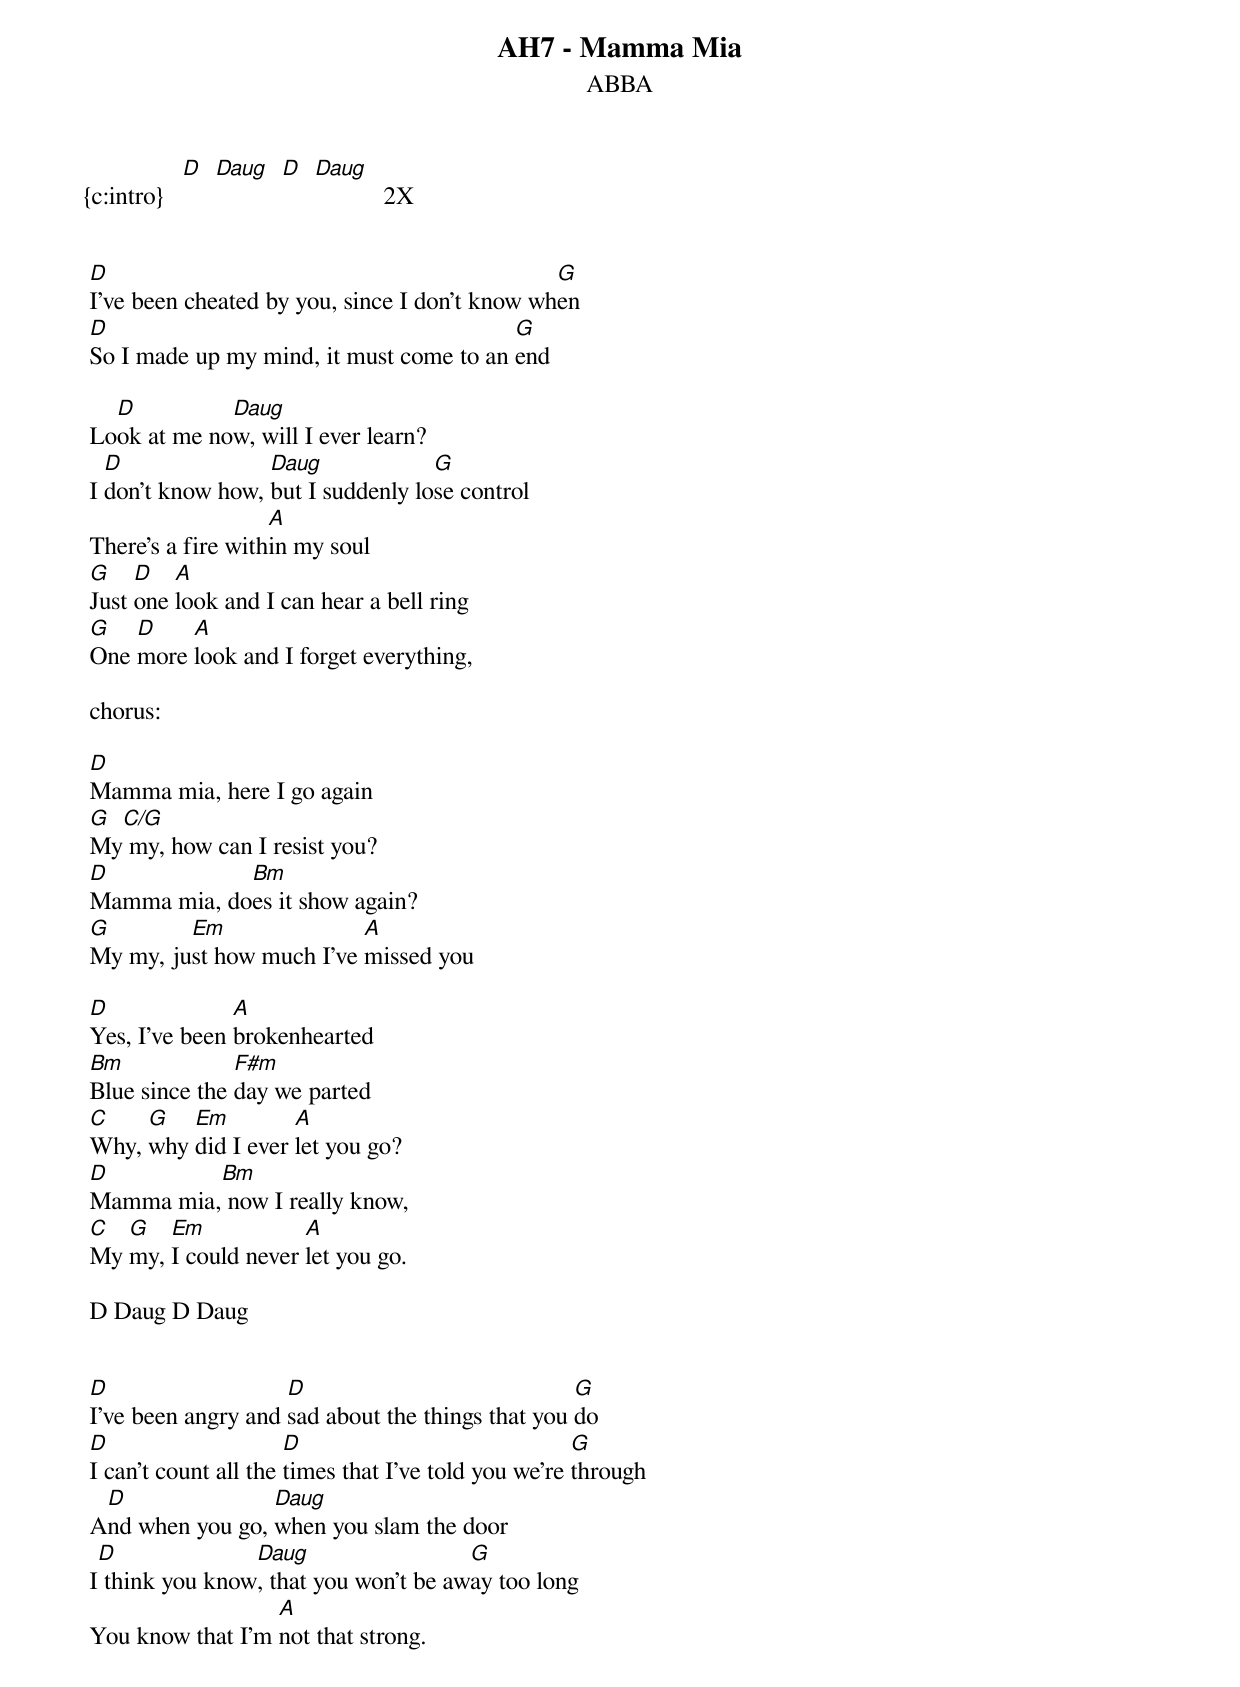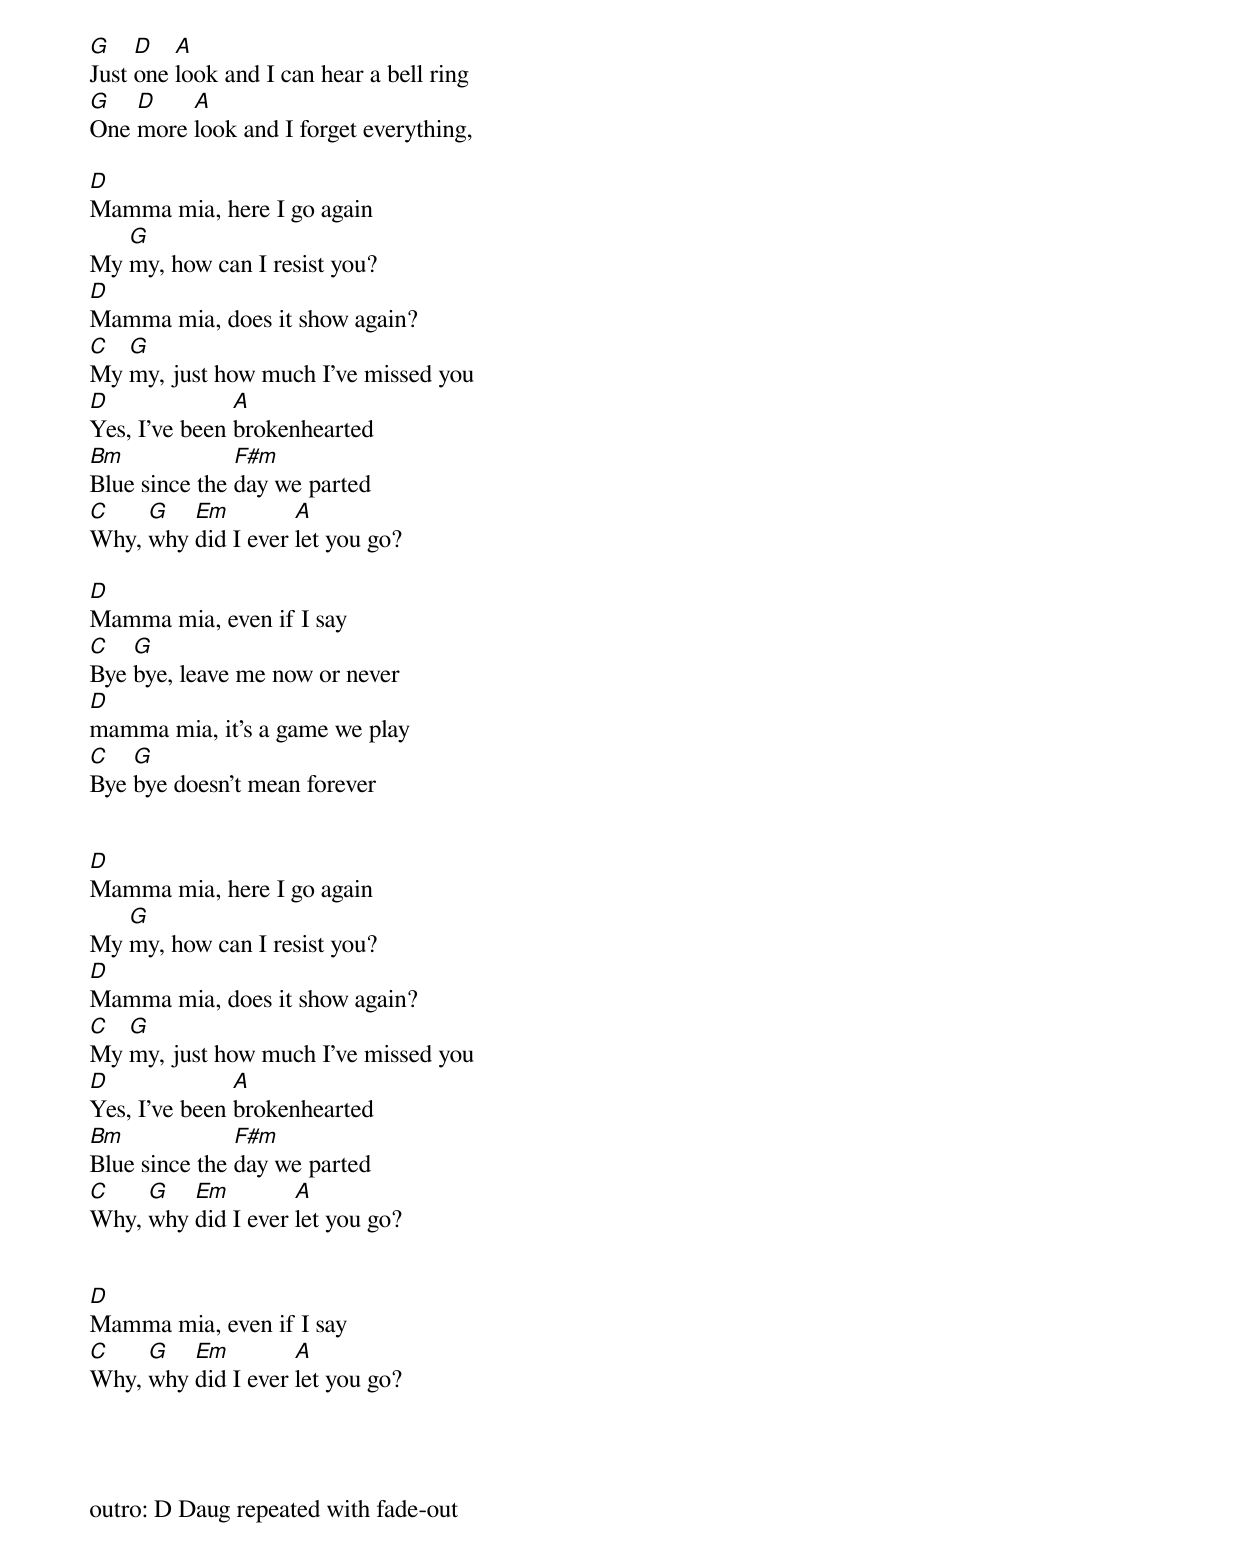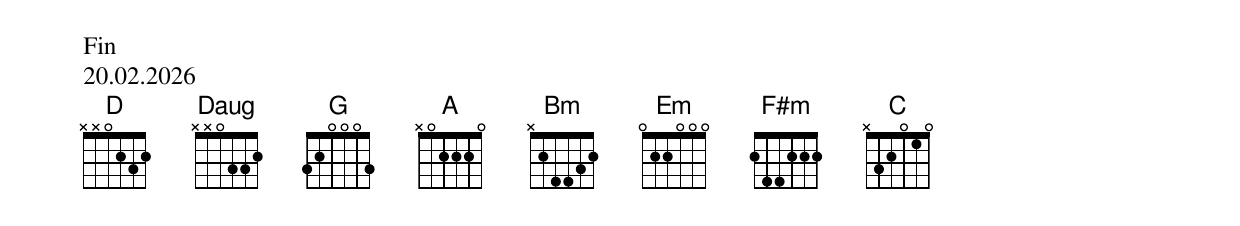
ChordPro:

{t:AH7 - Mamma Mia}
 {st:ABBA}
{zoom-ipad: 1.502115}

{c:intro}   [D]  [Daug]  [D]  [Daug]           2X


 [D]I've been cheated by you, since I don't know wh[G]en
 [D]So I made up my mind, it must come to an [G]end

 Lo[D]ok at me no[Daug]w, will I ever learn?
 I [D]don't know how, [Daug]but I suddenly lo[G]se control
 There's a fire with[A]in my soul
 [G]Just [D]one [A]look and I can hear a bell ring
 [G]One [D]more [A]look and I forget everything,

 chorus:

 [D]Mamma mia, here I go again
 [G]My[C/G] my, how can I resist you?
 [D]Mamma mia, do[Bm]es it show again?
 [G]My my, ju[Em]st how much I've [A]missed you

 [D]Yes, I've been [A]brokenhearted
 [Bm]Blue since the [F#m]day we parted
 [C]Why, [G]why [Em]did I ever [A]let you go?
 [D]Mamma mia,[Bm] now I really know,
 [C]My [G]my, [Em]I could never [A]let you go.

 D Daug D Daug


 [D]I've been angry and [D]sad about the things that you [G]do
 [D]I can't count all the [D]times that I've told you we're [G]through
 A[D]nd when you go, [Daug]when you slam the door
 I[D] think you know[Daug], that you won't be aw[G]ay too long
 You know that I'm [A]not that strong.
 [G]Just [D]one [A]look and I can hear a bell ring
 [G]One [D]more [A]look and I forget everything,

 [D]Mamma mia, here I go again
 My [G]my, how can I resist you?
 [D]Mamma mia, does it show again?
 [C]My [G]my, just how much I've missed you
 [D]Yes, I've been [A]brokenhearted
 [Bm]Blue since the [F#m]day we parted
 [C]Why, [G]why [Em]did I ever [A]let you go?

 [D]Mamma mia, even if I say
 [C]Bye [G]bye, leave me now or never
 [D]mamma mia, it's a game we play
 [C]Bye [G]bye doesn't mean forever


 [D]Mamma mia, here I go again
 My [G]my, how can I resist you?
 [D]Mamma mia, does it show again?
 [C]My [G]my, just how much I've missed you
 [D]Yes, I've been [A]brokenhearted
 [Bm]Blue since the [F#m]day we parted
 [C]Why, [G]why [Em]did I ever [A]let you go?


 [D]Mamma mia, even if I say
 [C]Why, [G]why [Em]did I ever [A]let you go?




 outro: D Daug repeated with fade-out




Fin
20.02.2026
